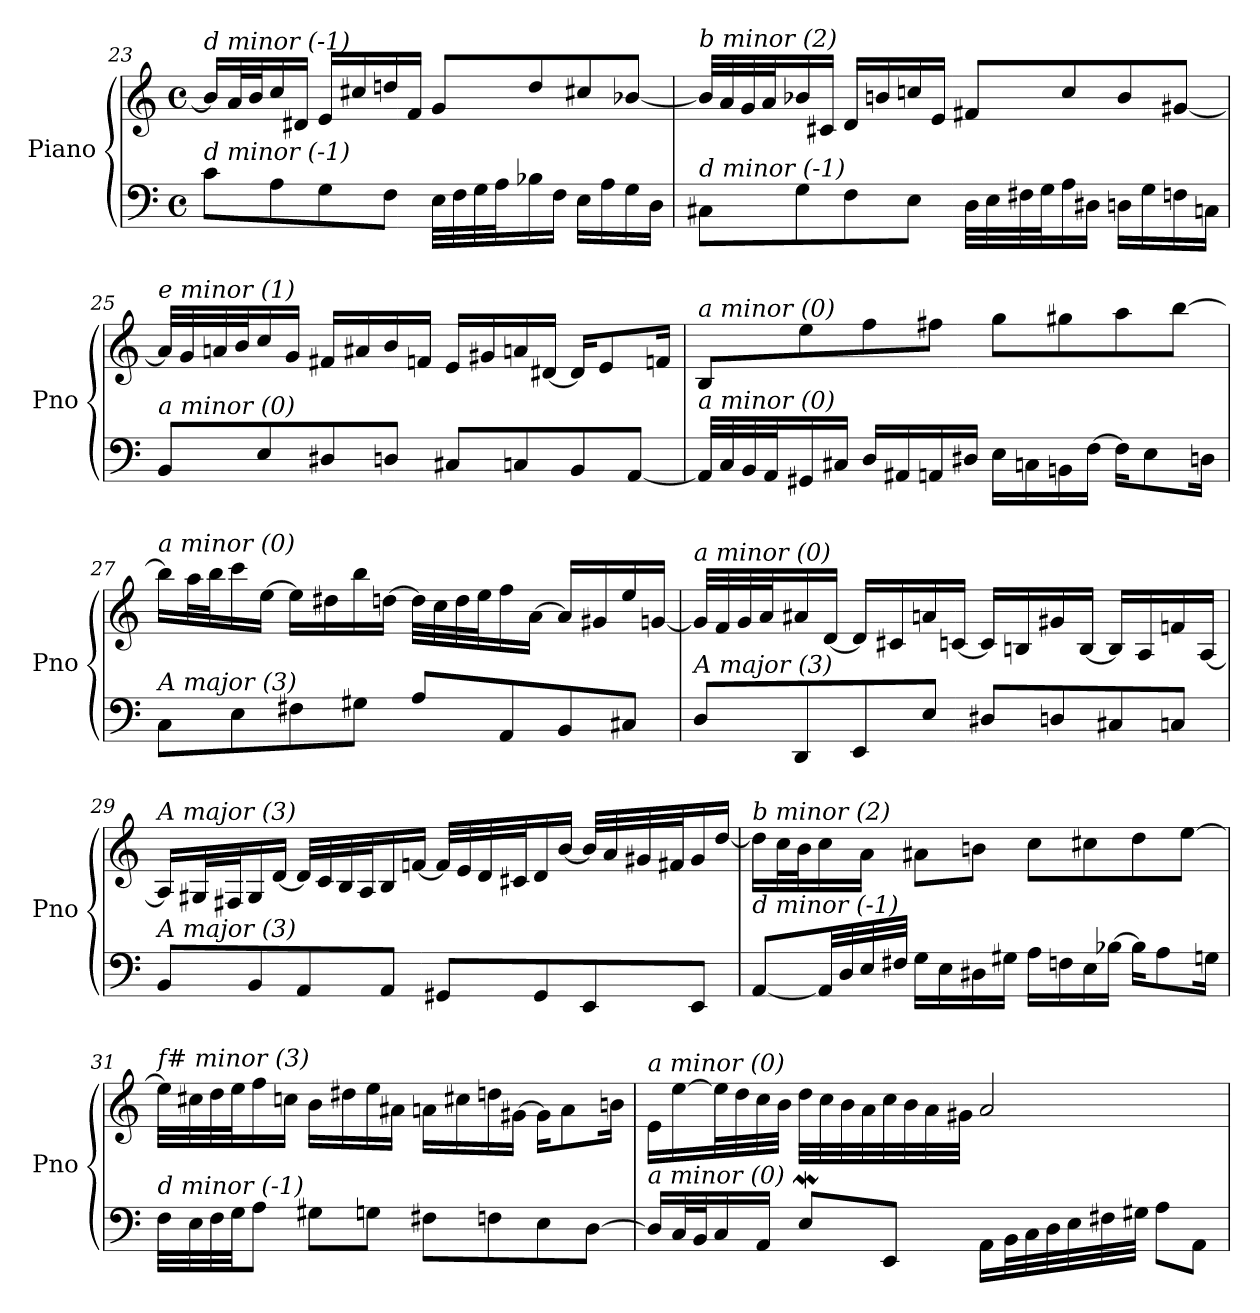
**kern	**kern
*part1	*part1
*staff2	*staff1
*I"Piano	*
*I'Pno	*
!!LO:PB:g=z
*clefF4	*clefG2
*k[]	*k[]
*M4/4	*M4/4
*met(c)	*met(c)
=23	=23
!	!LO:TX:i:t=d minor (-1)
!LO:TX:i:t=d minor (-1)	!
8c\L	16b/LL]
.	32a/L
.	32b/J
8A\	16cc/
.	16d#X/JJ
8G\	16e/LL
.	16cc#X/
8F\J	16ddn/
.	16f/JJ
32E\LLL	8g/L
32F\	.
32G\	.
32A\J	.
16B-X\	8dd/
16F\JJ	.
16E\LL	8cc#X/
16A\	.
16G\	[8b-X/J
16D\JJ	.
=24	=24
!	!LO:TX:i:t=b minor (2)
!LO:TX:i:t=d minor (-1)	!
8C#X\L	32b-/LLL]
.	32a/
.	32g/
.	32a/J
8G\	16b-X/
.	16c#X/JJ
8F\	16d/LL
.	16bn/
8E\J	16ccn/
.	16e/JJ
32D\LLL	8f#X/L
32E\	.
32F#X\	.
32G\J	.
16A\	8cc/
16D#Xi\JJ	.
16D\LL	8b/
16G\	.
16Fn\	[8g#Xi/J
16Cn\JJ	.
!!LO:LB:g=z
=25	=25
!	!LO:TX:i:t=e minor (1)
!LO:TX:i:t=a minor (0)	!
8BB/L	32a-/LLL]
.	32g/
.	32an/
.	32b/J
8E/	16cc/
.	16g/JJ
8D#X/	16f#X/LL
.	16a#X/
8Dn/J	16b/
.	16fn/JJ
8C#X/L	16e/LL
.	16g#X/
8Cn/	16an/
.	[16d#X/JJ
8BB/	16d#/KL]
.	8e/
[8AA/J	.
.	16fn/Jk
=26	=26
!	!LO:TX:i:t=a minor (0)
!LO:TX:i:t=a minor (0)	!
32AA/LLL]	8B/L
32C/	.
32BB/	.
32AA/J	.
16GG#X/	8ee\
16C#X/JJ	.
16D/LL	8ff\
16AA#Xi/	.
16AA/	8ff#X\J
16D#X/JJ	.
16E\LL	8gg\L
16Cn\	.
16BBn\	8gg#X\
[16F\JJ	.
16F\KL]	8aa\
8E\	.
.	[8bb\J
16Dn\Jk	.
!!LO:LB:g=z
=27	=27
!	!LO:TX:i:t=a minor (0)
!LO:TX:i:t=A major (3)	!
8C\L	16bb\LL]
.	32aa\L
.	32bb\J
8E\	16ccc\
.	[16ee\JJ
8F#X\	16ee\LL]
.	16dd#X\
8G#X\J	16bb\
.	[16ddn\JJ
8A\L	32dd\LLL]
.	32cc\
.	32dd\
.	32ee\J
8AA/	16ff\
.	[16a\JJ
8BB/	16a/LL]
.	16g#X/
8C#X/J	16ee/
.	[16gn/JJ
=28	=28
!	!LO:TX:i:t=a minor (0)
!LO:TX:i:t=A major (3)	!
8D/L	32g/LLL]
.	32f/
.	32g/
.	32a/J
8DD/	16a#Xi/
.	[16d/JJ
8EE/	16d/LL]
.	16c#X/
8E/J	16a/
.	[16cn/JJ
8D#X/L	16c/LL]
.	16Bn/
8Dn/	16g#X/
.	[16B/JJ
8C#X/	16B/LL]
.	16A/
8Cn/J	16fn/
.	[16A/JJ
!!LO:LB:g=z
=29	=29
!	!LO:TX:i:t=A major (3)
!LO:TX:i:t=A major (3)	!
8BB/L	16A/LL]
.	32G#X/L
.	32F#X/J
8BB/	16G#/
.	[16d/JJ
8AA/	32d/LLL]
.	32c/
.	32B/
.	32A/J
8AA/J	16B/
.	[16fn/JJ
8GG#X/L	32f/LLL]
.	32e/
.	32d/
.	32c#X/J
8GG#/	16d/
.	[16b/JJ
8EE/	32b/LLL]
.	32a/
.	32g#X/
.	32f#X/J
8EE/J	16g#/
.	[16dd/JJ
=30	=30
!	!LO:TX:i:t=b minor (2)
!LO:TX:i:t=d minor (-1)	!
[8AA/L	16dd\LL]
.	32cc\L
.	32b\J
32AA/LL]	16cc\
32D/	.
32E/	16a\JJ
32F#X/JJJ	.
16G\LL	8a#Xi\L
16E\	.
16D#X\	8bn\J
16G#X\JJ	.
16A\LL	8cc\L
16Fn\	.
16E\	8cc#X\
[16B-X\JJ	.
16B-\KL]	8dd\
8A\	.
.	[8ee\J
16Gn\Jk	.
!!LO:LB:g=z
=31	=31
!	!LO:TX:i:t=f# minor (3)
!LO:TX:i:t=d minor (-1)	!
32F\LLL	32ee\LLL]
32E\	32cc#X\
32F\	32dd\
32G\JJ	32ee\J
8A\J	16ff\
.	16ccn\JJ
8G#X\L	16b\LL
.	16dd#X\
8Gn\J	16ee\
.	16a#Xi\JJ
8F#X\L	16a\LL
.	16cc#X\
8Fn\	16ddn\
.	[16g#X\JJ
8E\	16g#\KL]
.	8a\
[8D\J	.
.	16bn\Jk
=32	=32
!	!LO:TX:i:t=a minor (0)
!LO:TX:i:t=a minor (0)	!
16D/LL]	16e\LL
32C/L	[16ee\
32BB/J	.
16C/	32ee\L]
.	32dd\
16AA/JJ	32cc\
.	32b\JJJ
8EW/L	32dd\LLL
.	32cc\
.	32b\
.	32a\
8EE/J	32cc\
.	32b\
.	32a\
.	32g#X\JJJ
16AA\LL	2a/
32BB\L	.
32C\	.
32D\	.
32E\	.
32F#X\	.
32G#X\JJJ	.
8A\L	.
8AA\J	.
=	=
*-	*-
